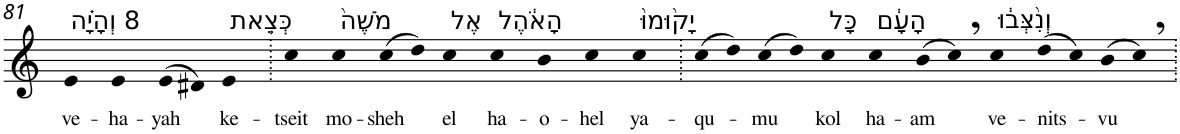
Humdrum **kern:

**kern	**text
*part1	*part1
*staff1	*staff1
*I"Piano	*
*I'Pno	*
!!LO:PB:g=z
*clefG2	*
*k[]	*
=81	=81
!LO:TX:a:t=8 וְהָיָ֗ה	!
!	!LO:LY:b
4e	ve-
!	!LO:LY:b
4e	-ha-
!	!LO:LY:b
(>8e	-yah
8d#X)	.
!LO:TX:a:t=כְּצֵ֤את	!
!	!LO:LY:b
4e	ke-
=82.	=82.
!	!LO:LY:b
4cc	-tseit
!LO:TX:a:t=מֹשֶׁה֙	!
!	!LO:LY:b
4cc	mo-
!	!LO:LY:b
(>8cc	-sheh
8dd)	.
!LO:TX:a:t=אֶל	!
!	!LO:LY:b
4cc	el
!LO:TX:a:t=הָאֹ֔הֶל	!
!	!LO:LY:b
4cc	ha-
!	!LO:LY:b
4b	-o-
!	!LO:LY:b
4cc	-hel
!LO:TX:a:t=יָק֙וּמוּ֙	!
!	!LO:LY:b
4cc	ya-
=83.	=83.
!	!LO:LY:b
(>8cc	-qu-
8dd)	.
!	!LO:LY:b
(>8cc	-mu
8dd)	.
!LO:TX:a:t=כָּל	!
!	!LO:LY:b
4cc	kol
!LO:TX:a:t=הָעָ֔ם	!
!	!LO:LY:b
4cc	ha-
!	!LO:LY:b
(>8b	-am
8cc,)	.
!LO:TX:a:t=וְנִ֨צְּב֔וּ	!
!	!LO:LY:b
4cc	ve-
!	!LO:LY:b
(>8dd	-nits-
8cc)	.
!	!LO:LY:b
(>8b	-vu
8cc,)	.
=.	=.
*-	*-
